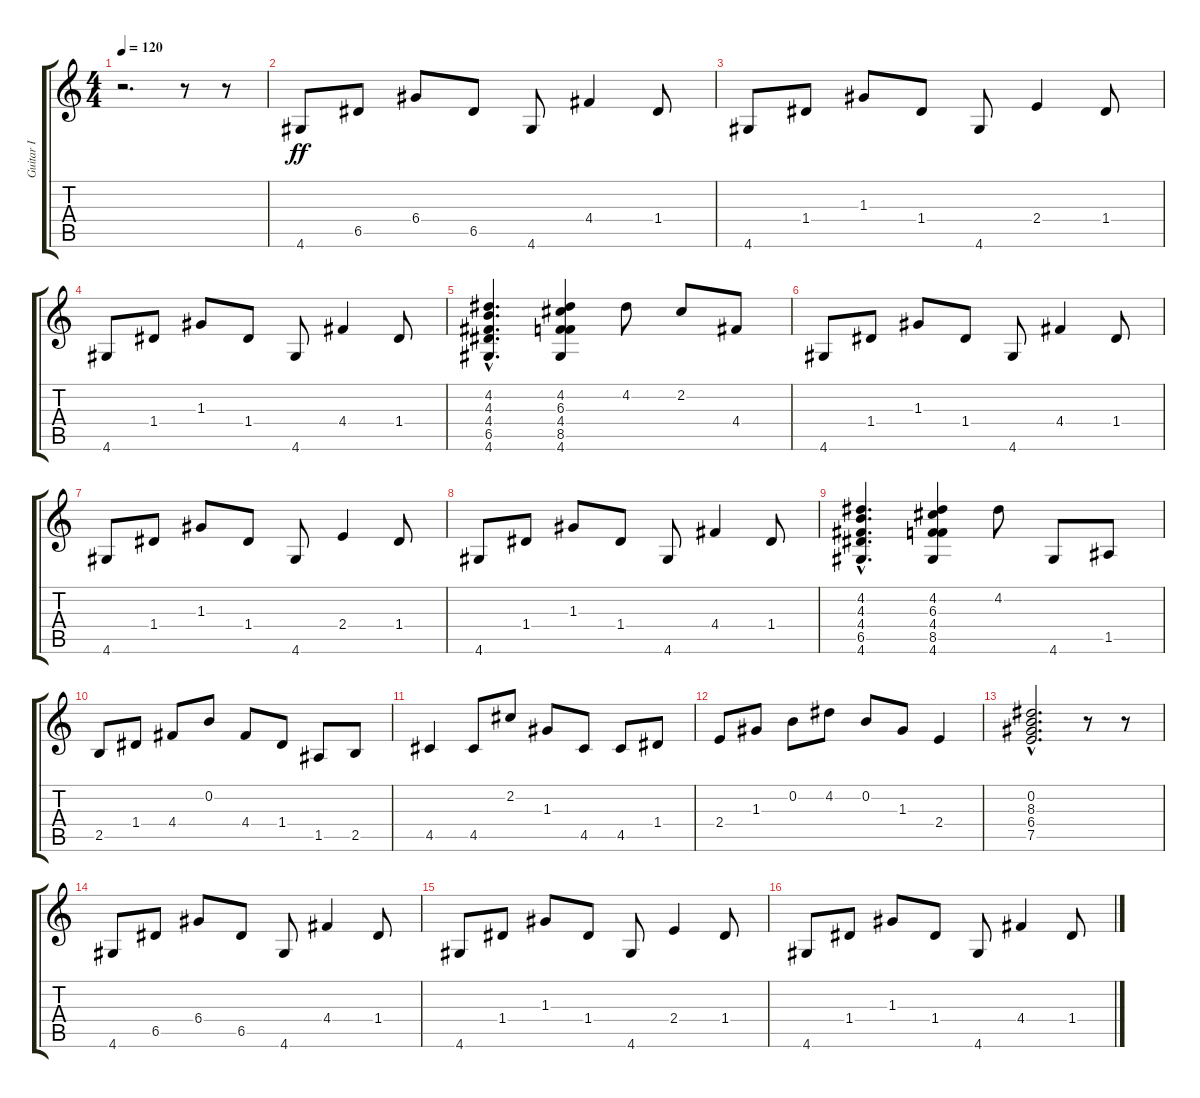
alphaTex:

\track ("Guitar I" "Guitar I") {instrument acousticguitarsteel}
\staff {score tabs}
\tuning (E4 B3 G3 D3 A2 E2) {hide}
\ts (4 4)
\tempo 120
\clef g2
\ks c
r.2{d dy ff instrument acousticguitarsteel} r.8 r.8 |
4.6.8 6.5.8 6.4.8 6.5.8 4.6.8 4.4.4 1.4.8 |
4.6.8 1.4.8 1.3.8 1.4.8 4.6.8 2.4.4 1.4.8 |
4.6.8 1.4.8 1.3.8 1.4.8 4.6.8 4.4.4 1.4.8 |
(4.2{hac} 4.3{hac} 4.4{hac} 6.5{hac} 4.6{hac}).4{d} (4.2 6.3 4.4 8.5 4.6).4 4.2.8 2.2.8 4.4.8 |
4.6.8 1.4.8 1.3.8 1.4.8 4.6.8 4.4.4 1.4.8 |
4.6.8 1.4.8 1.3.8 1.4.8 4.6.8 2.4.4 1.4.8 |
4.6.8 1.4.8 1.3.8 1.4.8 4.6.8 4.4.4 1.4.8 |
(4.2{hac} 4.3{hac} 4.4{hac} 6.5{hac} 4.6{hac}).4{d} (4.2 6.3 4.4 8.5 4.6).4 4.2.8 4.6.8 1.5.8 |
2.5.8 1.4.8 4.4.8 0.2.8 4.4.8 1.4.8 1.5.8 2.5.8 |
4.5.4 4.5.8 2.2.8 1.3.8 4.5.8 4.5.8 1.4.8 |
2.4.8 1.3.8 0.2.8 4.2.8 0.2.8 1.3.8 2.4.4 |
(0.2{hac} 8.3{hac} 6.4{hac} 7.5{hac}).2{d} r.8 r.8 |
4.6.8 6.5.8 6.4.8 6.5.8 4.6.8 4.4.4 1.4.8 |
4.6.8 1.4.8 1.3.8 1.4.8 4.6.8 2.4.4 1.4.8 |
4.6.8 1.4.8 1.3.8 1.4.8 4.6.8 4.4.4 1.4.8
